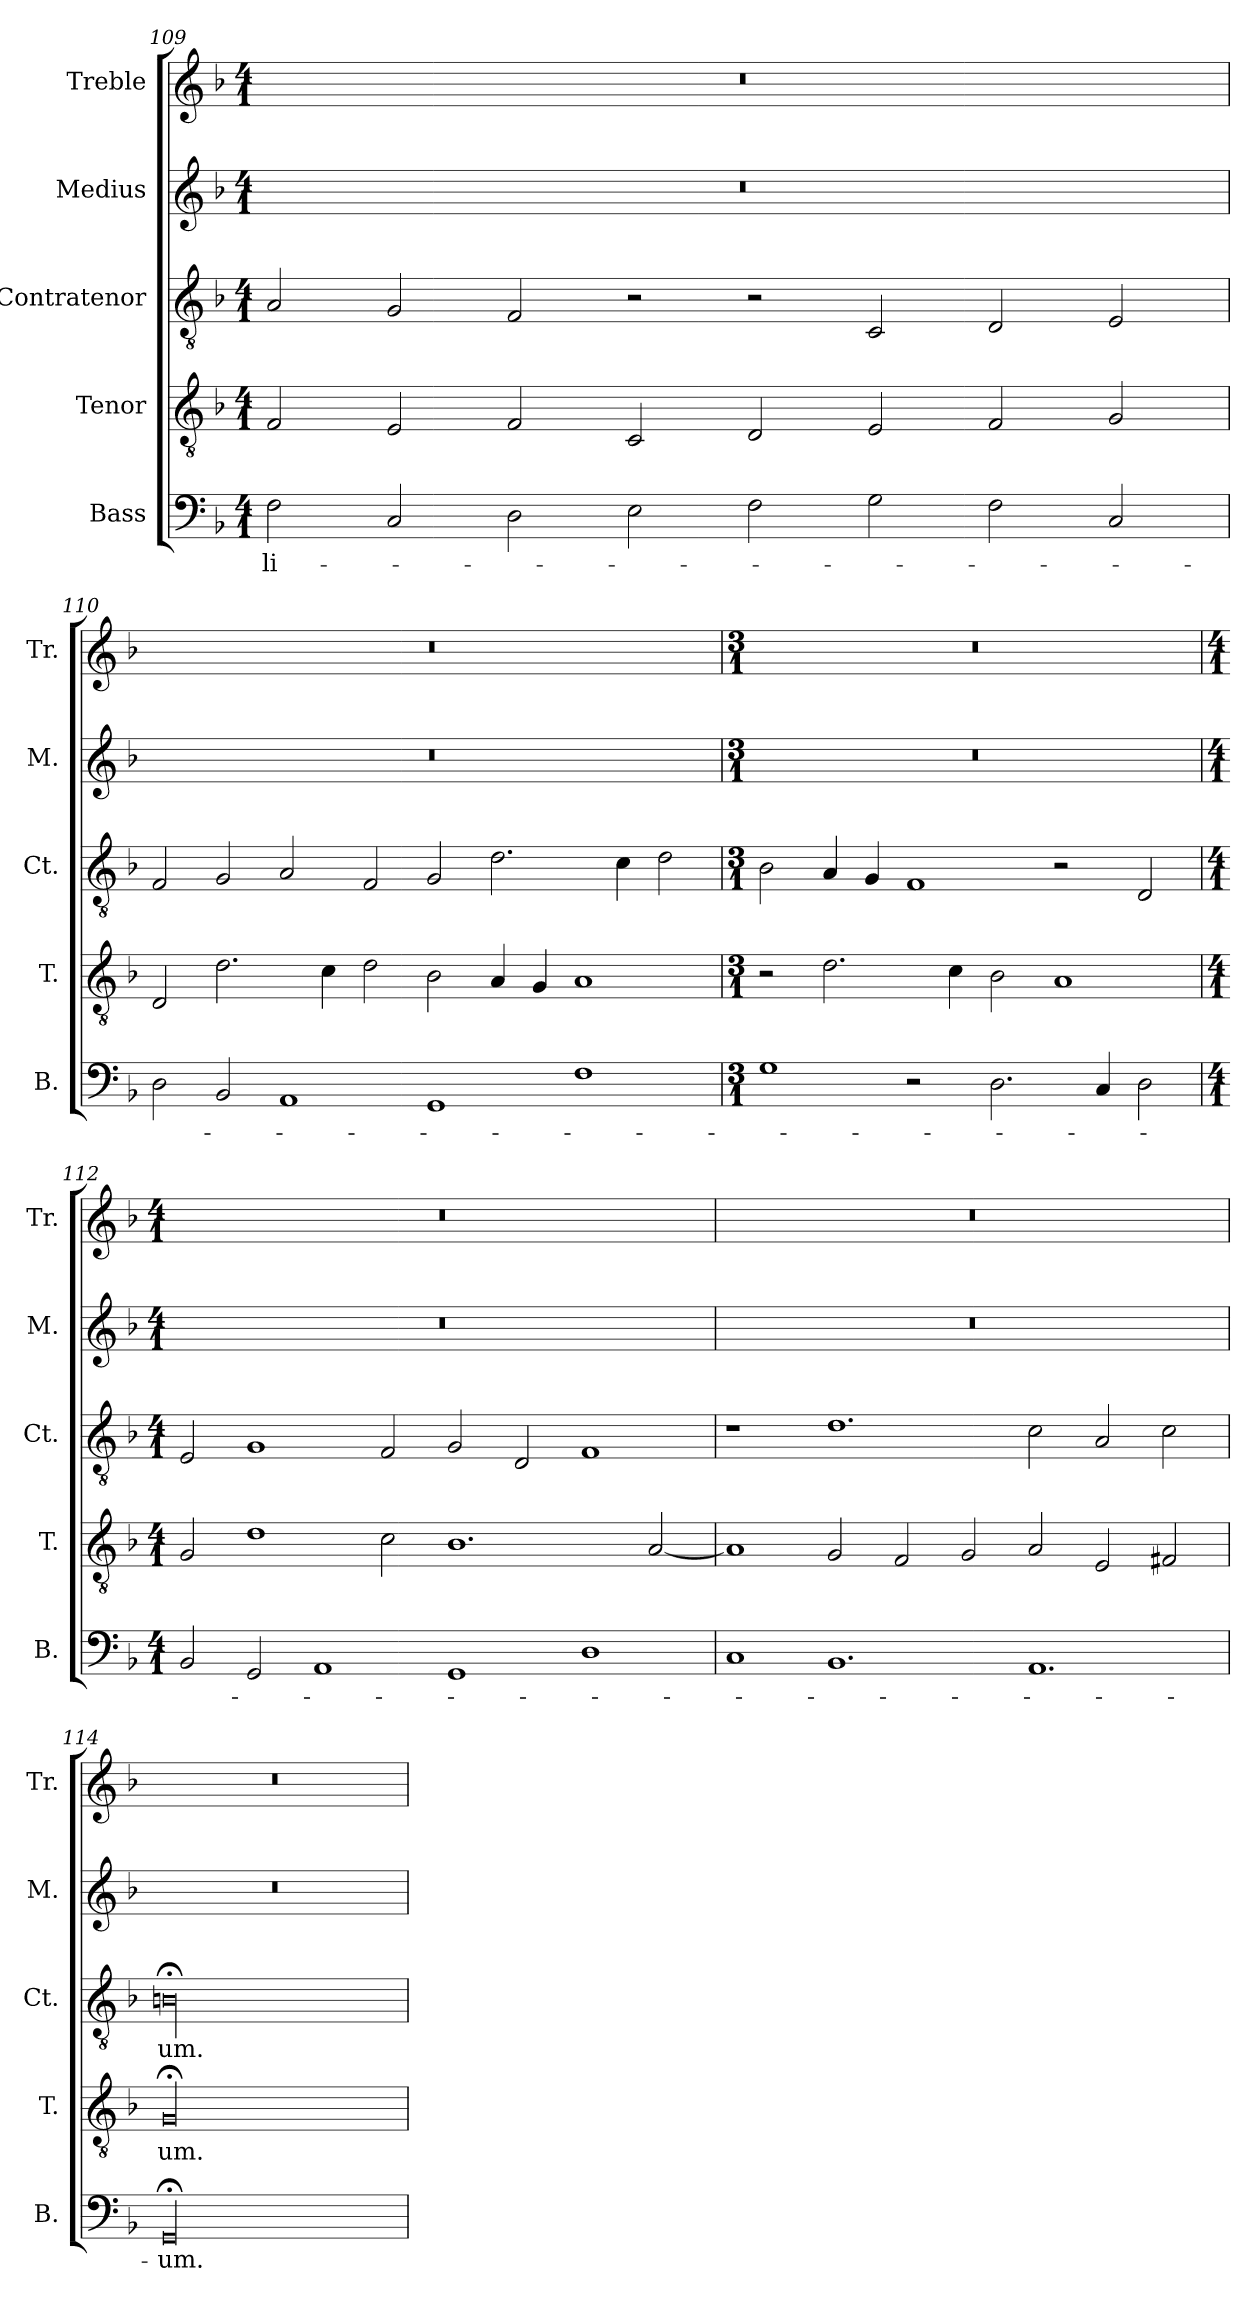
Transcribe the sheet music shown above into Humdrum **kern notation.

**kern	**text	**kern	**text	**kern	**text	**kern	**kern
*part5	*part5	*part4	*part4	*part3	*part3	*part2	*part1
*staff5	*staff5	*staff4	*staff4	*staff3	*staff3	*staff2	*staff1
*I"Bass	*	*I"Tenor	*	*I"Contratenor	*	*I"Medius	*I"Treble
*I'B.	*	*I'T.	*	*I'Ct.	*	*I'M.	*I'Tr.
!!LO:PB:g=z
*clefF4	*	*clefGv2	*	*clefGv2	*	*clefG2	*clefG2
*	*	*ITrd7c12	*	*ITrd7c12	*	*	*
*k[b-]	*	*k[b-]	*	*k[b-]	*	*k[b-]	*k[b-]
*d:	*	*d:	*	*d:	*	*d:	*d:
*M4/1	*	*M4/1	*	*M4/1	*	*M4/1	*M4/1
=109	=109	=109	=109	=109	=109	=109	=109
!	!LO:LY:b:color=#000000	!	!	!	!	!LO:N:vis=1	!LO:N:vis=1
2Fi\	-li-	2FFi/	.	2AAi/	.	00r	00r
2Ci/	.	2EEi/	.	2GGi/	.	.	.
2Di\	.	2FFi/	.	2FFi/	.	.	.
2Ei\	.	2CCi/	.	2r	.	.	.
2Fi\	.	2DDi/	.	2r	.	.	.
2Gi\	.	2EEi/	.	2CCi/	.	.	.
2Fi\	.	2FFi/	.	2DDi/	.	.	.
2Ci/	.	2GGi/	.	2EEi/	.	.	.
=110	=110	=110	=110	=110	=110	=110	=110
!	!	!	!	!	!	!LO:N:vis=1	!LO:N:vis=1
2Di\	.	2DDi/	.	2FFi/	.	00r	00r
2BB-i/	.	2.Di\	.	2GGi/	.	.	.
1AAi	.	.	.	2AAi/	.	.	.
.	.	4Ci\	.	.	.	.	.
.	.	2Di\	.	2FFi/	.	.	.
1GGi	.	2BB-i\	.	2GGi/	.	.	.
.	.	4AAi/	.	2.Di\	.	.	.
.	.	4GGi/	.	.	.	.	.
1Fi	.	1AAi	.	.	.	.	.
.	.	.	.	4Ci\	.	.	.
.	.	.	.	2Di\	.	.	.
!!LO:LB:g=z
=111	=111	=111	=111	=111	=111	=111	=111
*M3/1	*	*M3/1	*	*M3/1	*	*M3/1	*M3/1
!	!	!	!	!	!	!LO:N:vis=1	!LO:N:vis=1
1Gi	.	2r	.	2BB-i\	.	0.r	0.r
.	.	2.Di\	.	4AAi/	.	.	.
.	.	.	.	4GGi/	.	.	.
2r	.	.	.	1FFi	.	.	.
.	.	4Ci\	.	.	.	.	.
2.Di\	.	2BB-i\	.	.	.	.	.
.	.	1AAi	.	2r	.	.	.
4Ci/	.	.	.	.	.	.	.
2Di\	.	.	.	2DDi/	.	.	.
=112	=112	=112	=112	=112	=112	=112	=112
*M4/1	*	*M4/1	*	*M4/1	*	*M4/1	*M4/1
!	!	!	!	!	!	!LO:N:vis=1	!LO:N:vis=1
2BB-i/	.	2GGi/	.	2EEi/	.	00r	00r
2GGi/	.	1Di	.	1GGi	.	.	.
1AAi	.	.	.	.	.	.	.
.	.	2Ci\	.	2FFi/	.	.	.
1GGi	.	1.BB-i	.	2GGi/	.	.	.
.	.	.	.	2DDi/	.	.	.
1Di	.	.	.	1FFi	.	.	.
.	.	[<2AAi/	.	.	.	.	.
!!LO:LB:g=z
=113	=113	=113	=113	=113	=113	=113	=113
!	!	!	!	!	!	!LO:N:vis=1	!LO:N:vis=1
1Ci	.	1AAi]	.	1r	.	00r	00r
1.BB-i	.	2GGi/	.	1.Di	.	.	.
.	.	2FFi/	.	.	.	.	.
.	.	2GGi/	.	.	.	.	.
1.AAi	.	2AAi/	.	2Ci\	.	.	.
.	.	2EEi/	.	2AAi/	.	.	.
.	.	2FF#Xi/	.	2Ci\	.	.	.
=114	=114	=114	=114	=114	=114	=114	=114
!	!LO:LY:b:color=#000000	!	!	!	!	!	!
!	!	!	!LO:LY:b:color=#000000	!	!	!	!
!	!	!	!	!	!LO:LY:b:color=#000000	!LO:N:vis=1	!LO:N:vis=1
00GG;i	-um.	00GG;i	-um.	00BBn;i	-um.	00r	00r
=	=	=	=	=	=	=	=
*-	*-	*-	*-	*-	*-	*-	*-
